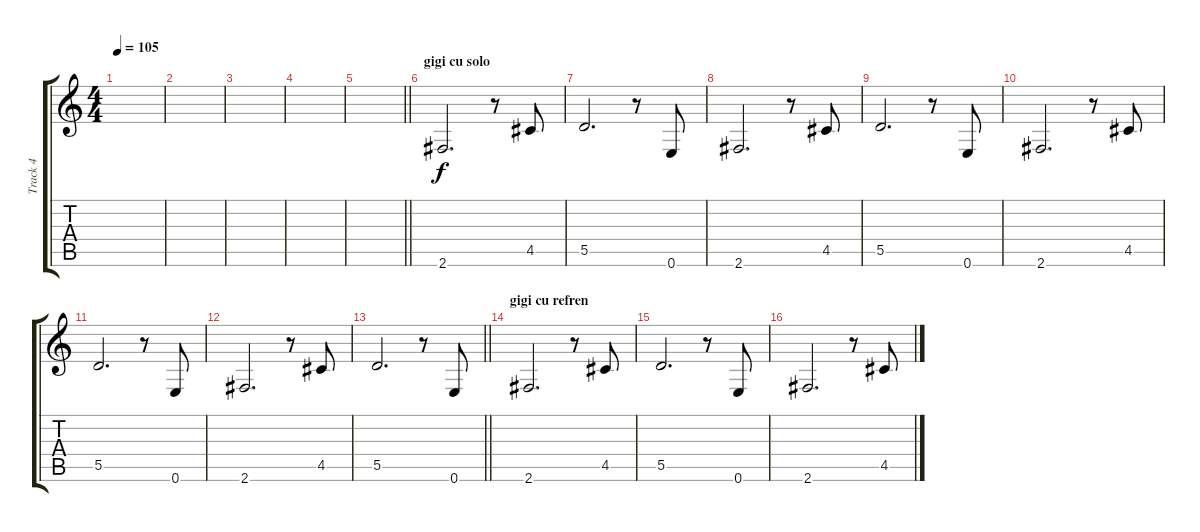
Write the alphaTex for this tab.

\track ("Track 4" "Track 4") {instrument overdrivenguitar}
\staff {score tabs}
\tuning (E4 B3 G3 D3 A2 E2) {hide}
\ts (4 4)
\tempo 105
\clef g2
\ks c
|
|
|
|
\barLineRight lightlight
|
\section ("" "gigi cu solo")
2.6.2{d} r.8 4.5.8 |
5.5.2{d} r.8 0.6.8 |
2.6.2{d} r.8 4.5.8 |
5.5.2{d} r.8 0.6.8 |
2.6.2{d} r.8 4.5.8 |
5.5.2{d} r.8 0.6.8 |
2.6.2{d} r.8 4.5.8 |
\barLineRight lightlight
5.5.2{d} r.8 0.6.8 |
\section ("" "gigi cu refren")
2.6.2{d} r.8 4.5.8 |
5.5.2{d} r.8 0.6.8 |
2.6.2{d} r.8 4.5.8
